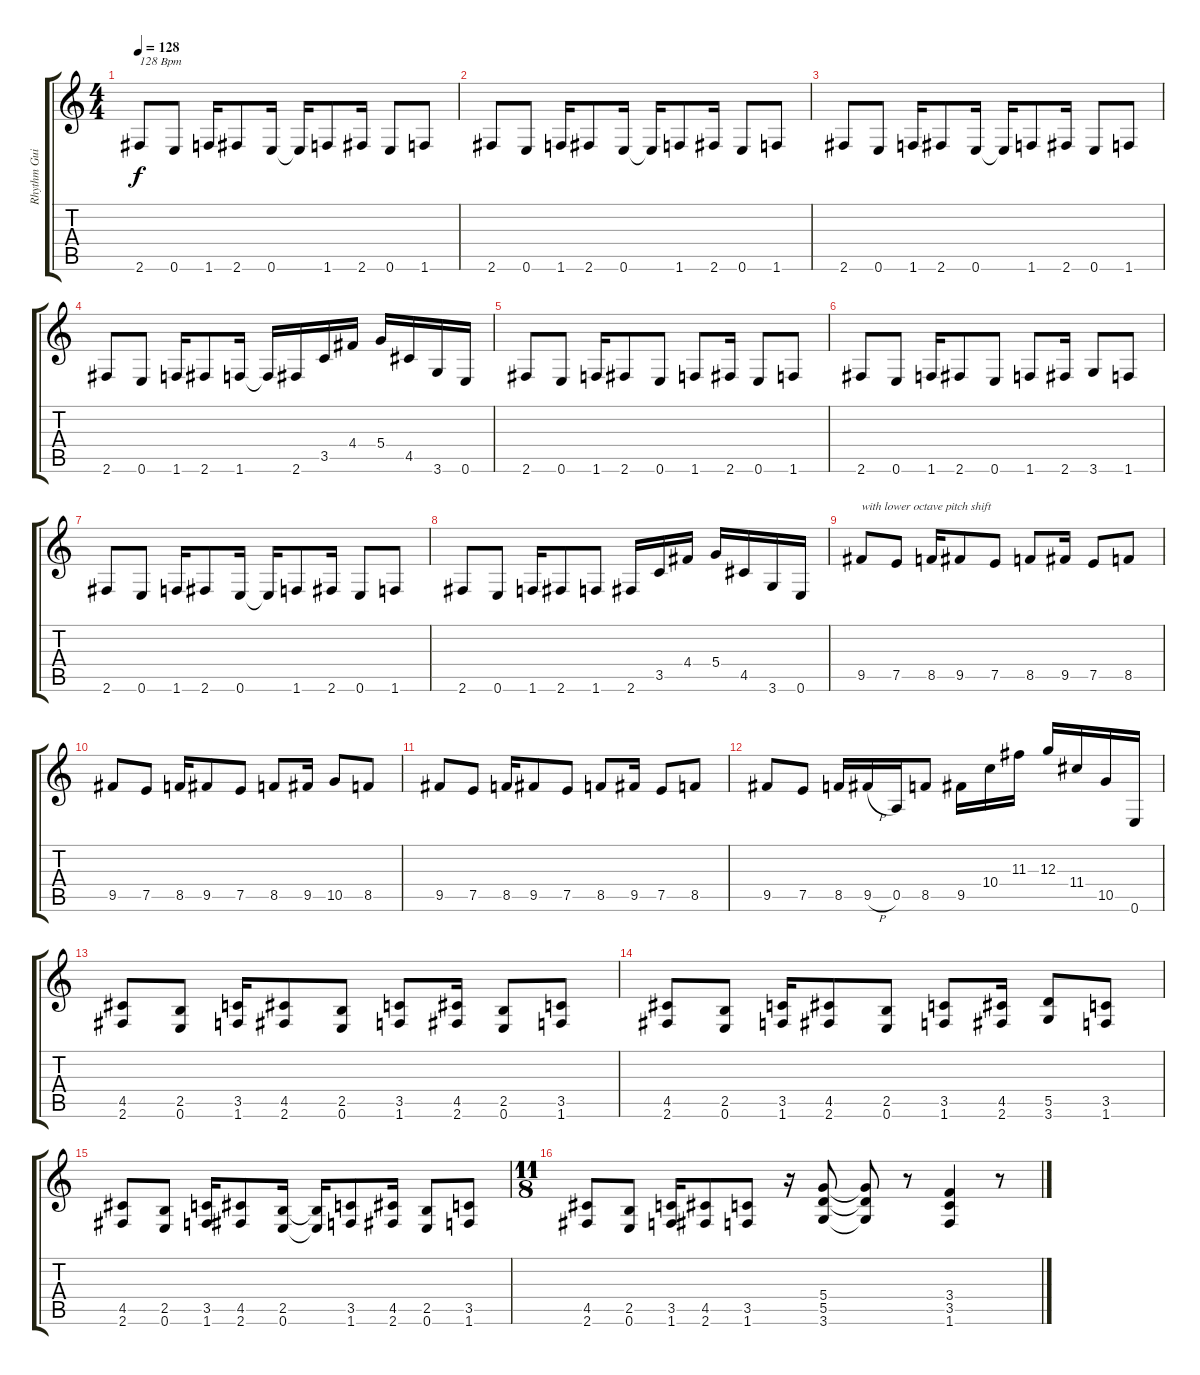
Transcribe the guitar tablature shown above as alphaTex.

\track ("Rhythm Guitar" "Rhythm Gui") {instrument overdrivenguitar}
\staff {score tabs}
\tuning (E4 B3 G3 D3 A2 E2) {hide}
\ts (4 4)
\tempo 128
\clef g2
\ks c
2.6.8{txt "128 Bpm" dy f instrument overdrivenguitar} 0.6.8 1.6.16 2.6.8 0.6.16 0.6{t}.16 1.6.8 2.6.16 0.6.8 1.6.8 |
2.6.8 0.6.8 1.6.16 2.6.8 0.6.16 0.6{t}.16 1.6.8 2.6.16 0.6.8 1.6.8 |
2.6.8 0.6.8 1.6.16 2.6.8 0.6.16 0.6{t}.16 1.6.8 2.6.16 0.6.8 1.6.8 |
2.6.8 0.6.8 1.6.16 2.6.8 1.6.16 1.6{t}.16 2.6.16 3.5.16 4.4.16 5.4.16 4.5.16 3.6.16 0.6.16 |
2.6.8 0.6.8 1.6.16 2.6.8 0.6.8 1.6.8 2.6.16 0.6.8 1.6.8 |
2.6.8 0.6.8 1.6.16 2.6.8 0.6.8 1.6.8 2.6.16 3.6.8 1.6.8 |
2.6.8 0.6.8 1.6.16 2.6.8 0.6.16 0.6{t}.16 1.6.8 2.6.16 0.6.8 1.6.8 |
2.6.8 0.6.8 1.6.16 2.6.8 1.6.8 2.6.16 3.5.16 4.4.16 5.4.16 4.5.16 3.6.16 0.6.16 |
9.5.8{txt "with lower octave pitch shift"} 7.5.8 8.5.16 9.5.8 7.5.8 8.5.8 9.5.16 7.5.8 8.5.8 |
9.5.8 7.5.8 8.5.16 9.5.8 7.5.8 8.5.8 9.5.16 10.5.8 8.5.8 |
9.5.8 7.5.8 8.5.16 9.5.8 7.5.8 8.5.8 9.5.16 7.5.8 8.5.8 |
9.5.8 7.5.8 8.5.16 9.5{h}.16 0.5.16 8.5.8 9.5.16 10.4.16 11.3.16 12.3.16 11.4.16 10.5.16 0.6.16 |
(4.5 2.6).8 (2.5 0.6).8 (3.5 1.6).16 (4.5 2.6).8 (2.5 0.6).8 (3.5 1.6).8 (4.5 2.6).16 (2.5 0.6).8 (3.5 1.6).8 |
(4.5 2.6).8 (2.5 0.6).8 (3.5 1.6).16 (4.5 2.6).8 (2.5 0.6).8 (3.5 1.6).8 (4.5 2.6).16 (5.5 3.6).8 (3.5 1.6).8 |
(4.5 2.6).8 (2.5 0.6).8 (3.5 1.6).16 (4.5 2.6).8 (2.5 0.6).16 (2.5{t} 0.6{t}).16 (3.5 1.6).8 (4.5 2.6).16 (2.5 0.6).8 (3.5 1.6).8 |
\ts (11 8)
(4.5 2.6).8 (2.5 0.6).8 (3.5 1.6).16 (4.5 2.6).8 (3.5 1.6).8 r.16 (5.4 5.5 3.6).8 (5.4{t} 5.5{t} 3.6{t}).8 r.8 (3.4 3.5 1.6).4 r.8
